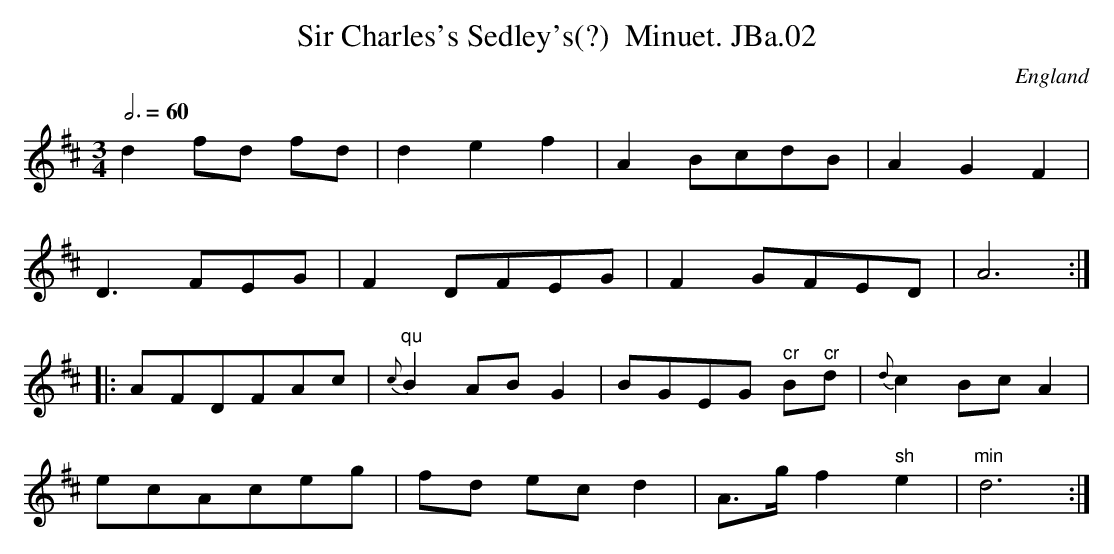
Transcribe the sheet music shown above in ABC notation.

X:1
T:Sir Charles's Sedley's(?)  Minuet. JBa.02
L:1/4
M:3/4
O:England
Q:3/4=60
K:D Major
d f/d/ f/d/ | def | A B/c/d/B/ | AGF |!
D3/2 F/E/G/ | F D/F/E/G/ | F G/F/E/D/ | A3 :|!
|:A/F/D/F/A/c/ | {c}"qu"B A/B/G |\
B/G/E/G/ "^cr"B/"^cr"d/  | {d} c B/c/ A |!
e/c/A/c/e/g/ | f/d/ e/c/ d | A3/4g/4 f "sh"e | "min"d3 :|
